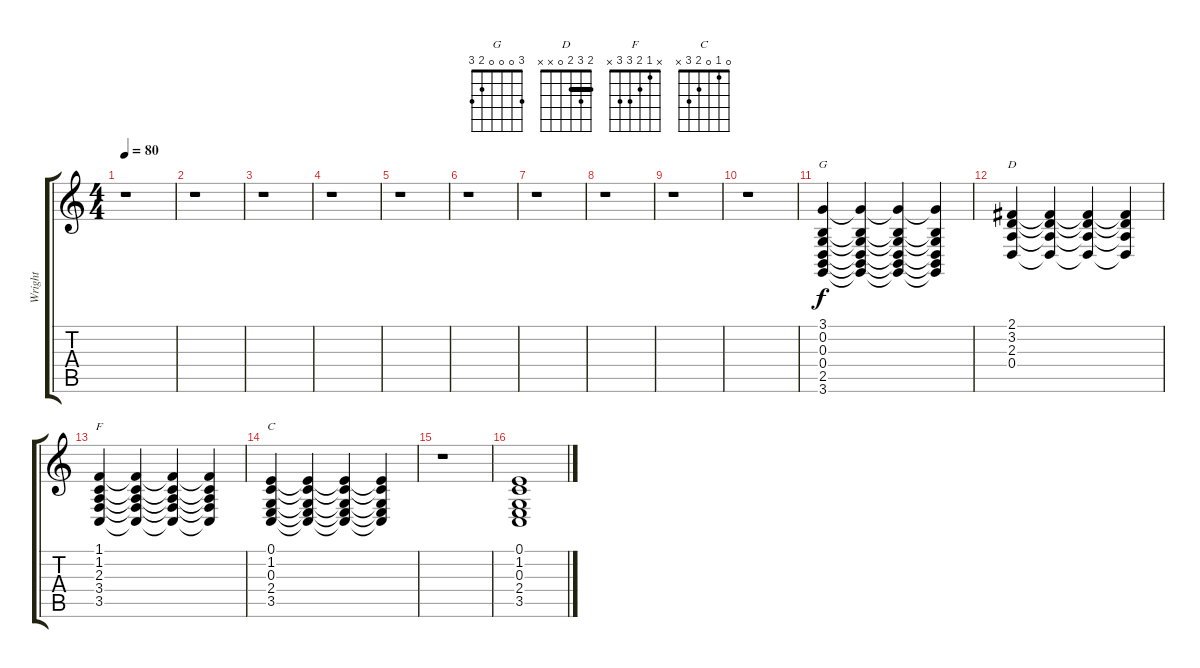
\track ("Wright" "Wright") {instrument drawbarorgan}
\staff {score tabs}
\tuning (E4 B3 G3 D3 A2 E2) {hide}
\chord ("G" 3 0 0 0 2 3)
\chord ("D" 2 3 2 0 x x) {barre 2}
\chord ("F" x 1 2 3 3 x)
\chord ("C" 0 1 0 2 3 x)
\ts (4 4)
\tempo 80
\clef g2
\ks c
r.1{dy f instrument drawbarorgan} |
r.1 |
r.1 |
r.1 |
r.1 |
r.1 |
r.1 |
r.1 |
r.1 |
r.1 |
(3.1 0.2 0.3 0.4 2.5 3.6).4{ch "G"} (3.1{t} 0.2{t} 0.3{t} 0.4{t} 2.5{t} 3.6{t}).4 (3.1{t} 0.2{t} 0.3{t} 0.4{t} 2.5{t} 3.6{t}).4 (3.1{t} 0.2{t} 0.3{t} 0.4{t} 2.5{t} 3.6{t}).4 |
(2.1 3.2 2.3 0.4).4{ch "D"} (2.1{t} 3.2{t} 2.3{t} 0.4{t}).4 (2.1{t} 3.2{t} 2.3{t} 0.4{t}).4 (2.1{t} 3.2{t} 2.3{t} 0.4{t}).4 |
(1.1 1.2 2.3 3.4 3.5).4{ch "F"} (1.1{t} 1.2{t} 2.3{t} 3.4{t} 3.5{t}).4 (1.1{t} 1.2{t} 2.3{t} 3.4{t} 3.5{t}).4 (1.1{t} 1.2{t} 2.3{t} 3.4{t} 3.5{t}).4 |
(0.1 1.2 0.3 2.4 3.5).4{ch "C"} (0.1{t} 1.2{t} 0.3{t} 2.4{t} 3.5{t}).4 (0.1{t} 1.2{t} 0.3{t} 2.4{t} 3.5{t}).4 (0.1{t} 1.2{t} 0.3{t} 2.4{t} 3.5{t}).4 |
r.1 |
(0.1 1.2 0.3 2.4 3.5).1
